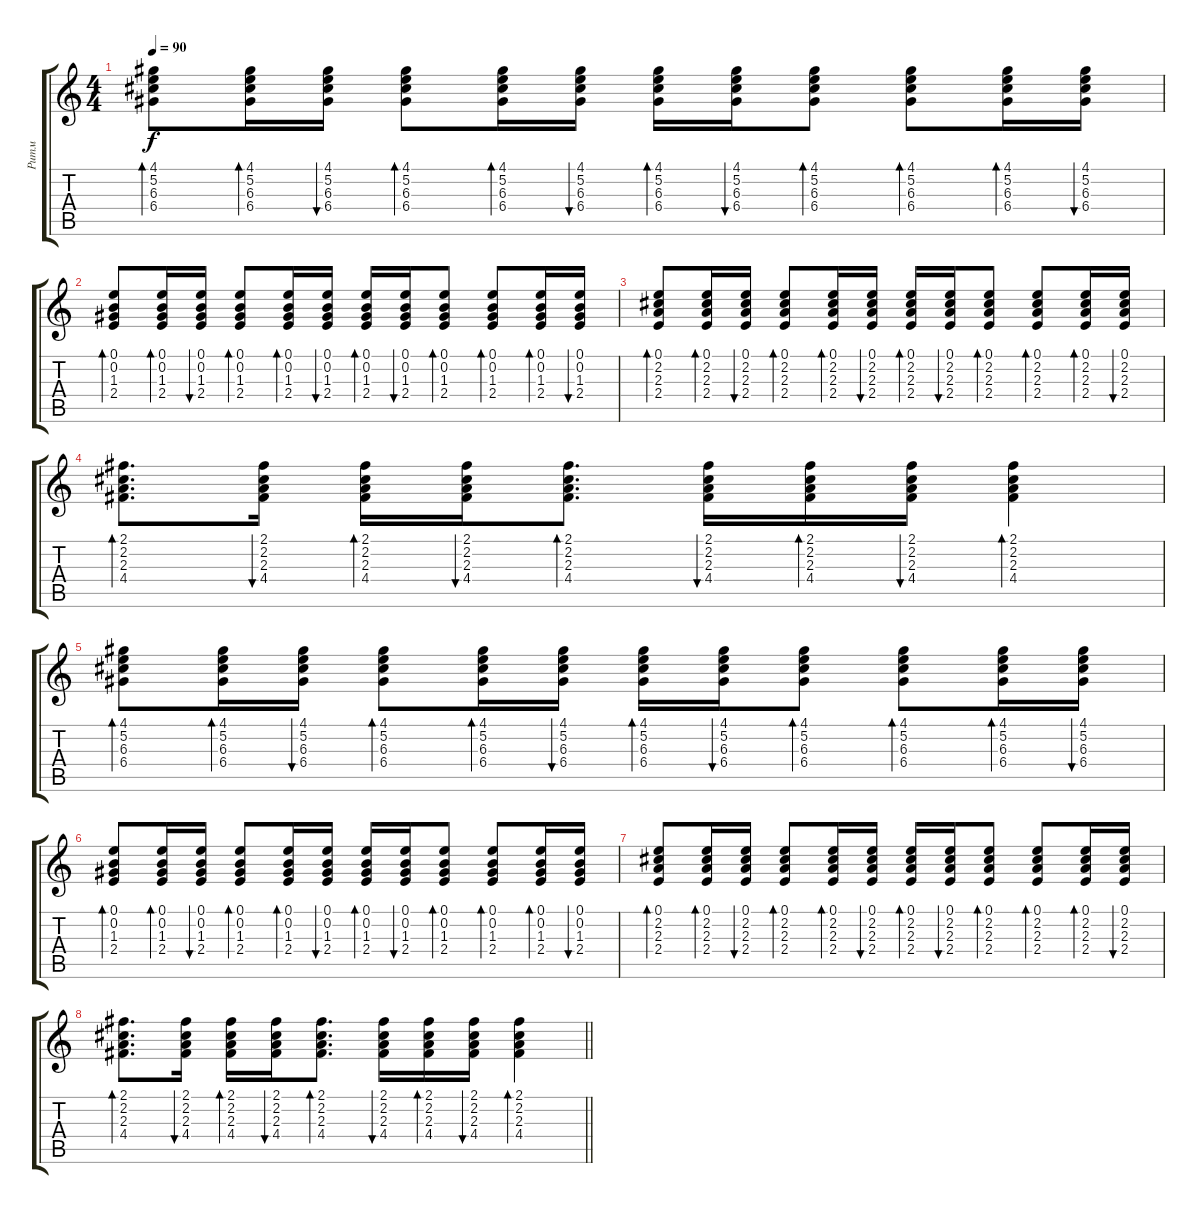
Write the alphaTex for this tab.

\track ("Ритм" "Ритм") {instrument electricguitarclean}
\staff {score tabs}
\tuning (E4 B3 G3 D3 A2 E2) {hide}
\ts (4 4)
\tempo 90
\clef g2
\ks c
(4.1 5.2 6.3 6.4).8{bd 60 dy f} (4.1 5.2 6.3 6.4).16{bd 60} (4.1 5.2 6.3 6.4).16{bu 60} (4.1 5.2 6.3 6.4).8{bd 60} (4.1 5.2 6.3 6.4).16{bd 60} (4.1 5.2 6.3 6.4).16{bu 60} (4.1 5.2 6.3 6.4).16{bd 60} (4.1 5.2 6.3 6.4).16{bu 60} (4.1 5.2 6.3 6.4).8{bd 60} (4.1 5.2 6.3 6.4).8{bd 60} (4.1 5.2 6.3 6.4).16{bd 60} (4.1 5.2 6.3 6.4).16{bu 60} |
(0.1 0.2 1.3 2.4).8{bd 60} (0.1 0.2 1.3 2.4).16{bd 60} (0.1 0.2 1.3 2.4).16{bu 60} (0.1 0.2 1.3 2.4).8{bd 60} (0.1 0.2 1.3 2.4).16{bd 60} (0.1 0.2 1.3 2.4).16{bu 60} (0.1 0.2 1.3 2.4).16{bd 60} (0.1 0.2 1.3 2.4).16{bu 60} (0.1 0.2 1.3 2.4).8{bd 60} (0.1 0.2 1.3 2.4).8{bd 60} (0.1 0.2 1.3 2.4).16{bd 60} (0.1 0.2 1.3 2.4).16{bu 60} |
(0.1 2.2 2.3 2.4).8{bd 60} (0.1 2.2 2.3 2.4).16{bd 60} (0.1 2.2 2.3 2.4).16{bu 60} (0.1 2.2 2.3 2.4).8{bd 60} (0.1 2.2 2.3 2.4).16{bd 60} (0.1 2.2 2.3 2.4).16{bu 60} (0.1 2.2 2.3 2.4).16{bd 60} (0.1 2.2 2.3 2.4).16{bu 60} (0.1 2.2 2.3 2.4).8{bd 60} (0.1 2.2 2.3 2.4).8{bd 60} (0.1 2.2 2.3 2.4).16{bd 60} (0.1 2.2 2.3 2.4).16{bu 60} |
(2.1 2.2 2.3 4.4).8{d bd 60} (2.1 2.2 2.3 4.4).16{bu 60} (2.1 2.2 2.3 4.4).16{bd 60} (2.1 2.2 2.3 4.4).16{bu 60} (2.1 2.2 2.3 4.4).8{d bd 60} (2.1 2.2 2.3 4.4).16{bu 60} (2.1 2.2 2.3 4.4).16{bd 60} (2.1 2.2 2.3 4.4).16{bu 60} (2.1 2.2 2.3 4.4).4{bd 60} |
(4.1 5.2 6.3 6.4).8{bd 60} (4.1 5.2 6.3 6.4).16{bd 60} (4.1 5.2 6.3 6.4).16{bu 60} (4.1 5.2 6.3 6.4).8{bd 60} (4.1 5.2 6.3 6.4).16{bd 60} (4.1 5.2 6.3 6.4).16{bu 60} (4.1 5.2 6.3 6.4).16{bd 60} (4.1 5.2 6.3 6.4).16{bu 60} (4.1 5.2 6.3 6.4).8{bd 60} (4.1 5.2 6.3 6.4).8{bd 60} (4.1 5.2 6.3 6.4).16{bd 60} (4.1 5.2 6.3 6.4).16{bu 60} |
(0.1 0.2 1.3 2.4).8{bd 60} (0.1 0.2 1.3 2.4).16{bd 60} (0.1 0.2 1.3 2.4).16{bu 60} (0.1 0.2 1.3 2.4).8{bd 60} (0.1 0.2 1.3 2.4).16{bd 60} (0.1 0.2 1.3 2.4).16{bu 60} (0.1 0.2 1.3 2.4).16{bd 60} (0.1 0.2 1.3 2.4).16{bu 60} (0.1 0.2 1.3 2.4).8{bd 60} (0.1 0.2 1.3 2.4).8{bd 60} (0.1 0.2 1.3 2.4).16{bd 60} (0.1 0.2 1.3 2.4).16{bu 60} |
(0.1 2.2 2.3 2.4).8{bd 60} (0.1 2.2 2.3 2.4).16{bd 60} (0.1 2.2 2.3 2.4).16{bu 60} (0.1 2.2 2.3 2.4).8{bd 60} (0.1 2.2 2.3 2.4).16{bd 60} (0.1 2.2 2.3 2.4).16{bu 60} (0.1 2.2 2.3 2.4).16{bd 60} (0.1 2.2 2.3 2.4).16{bu 60} (0.1 2.2 2.3 2.4).8{bd 60} (0.1 2.2 2.3 2.4).8{bd 60} (0.1 2.2 2.3 2.4).16{bd 60} (0.1 2.2 2.3 2.4).16{bu 60} |
\barLineRight lightlight
(2.1 2.2 2.3 4.4).8{d bd 60} (2.1 2.2 2.3 4.4).16{bu 60} (2.1 2.2 2.3 4.4).16{bd 60} (2.1 2.2 2.3 4.4).16{bu 60} (2.1 2.2 2.3 4.4).8{d bd 60} (2.1 2.2 2.3 4.4).16{bu 60} (2.1 2.2 2.3 4.4).16{bd 60} (2.1 2.2 2.3 4.4).16{bu 60} (2.1 2.2 2.3 4.4).4{bd 60}
